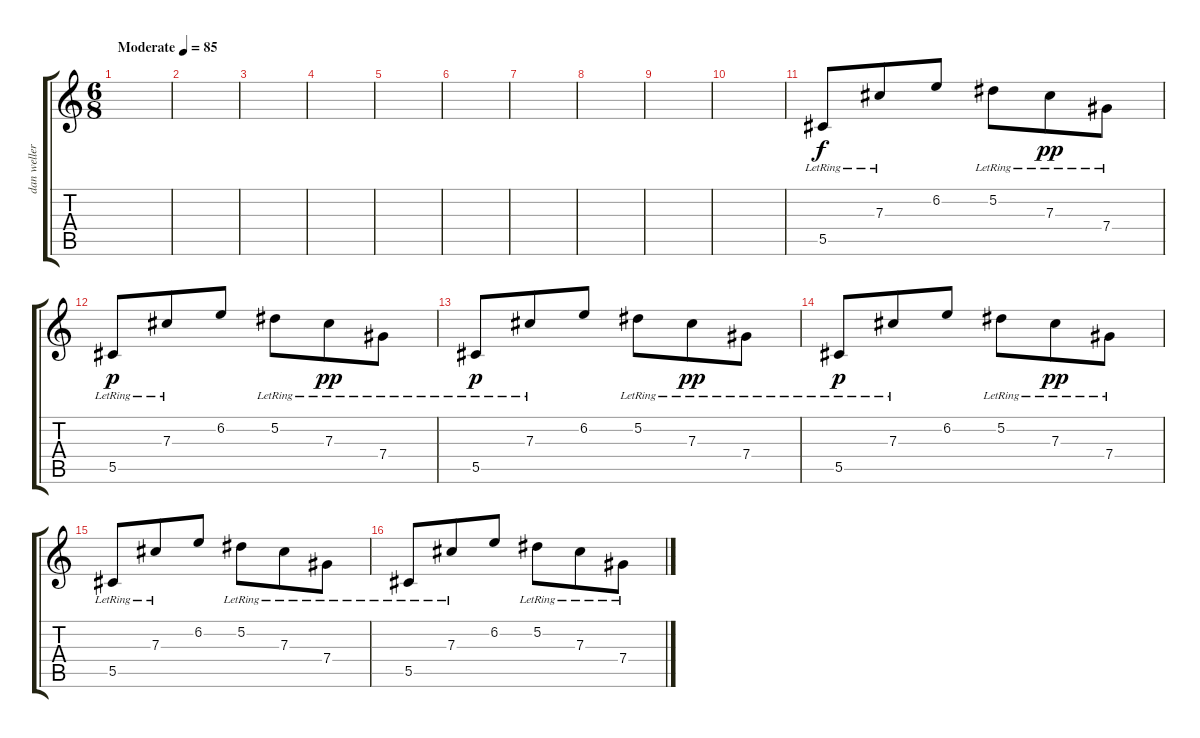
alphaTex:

\track ("dan weller" "dan weller") {instrument electricguitarclean}
\staff {score tabs}
\tuning (Eb4 Bb3 Gb3 Db3 Ab2 Db2) {hide}
\ts (6 8)
\tempo (85 "Moderate")
\clef g2
\ks c
|
|
|
|
|
|
|
|
|
|
5.5{lr}.8 7.3{lr}.8 6.2.8 5.2{lr}.8 7.3{lr}.8{dy pp} 7.4{lr}.8 |
5.5{lr}.8{dy p} 7.3{lr}.8 6.2.8 5.2{lr}.8 7.3{lr}.8{dy pp} 7.4{lr}.8 |
5.5{lr}.8{dy p} 7.3{lr}.8 6.2.8 5.2{lr}.8 7.3{lr}.8{dy pp} 7.4{lr}.8 |
5.5{lr}.8{dy p} 7.3{lr}.8 6.2.8 5.2{lr}.8 7.3{lr}.8{dy pp} 7.4{lr}.8 |
5.5{lr}.8 7.3{lr}.8 6.2.8 5.2{lr}.8 7.3{lr}.8 7.4{lr}.8 |
5.5{lr}.8 7.3{lr}.8 6.2.8 5.2{lr}.8 7.3{lr}.8 7.4{lr}.8
